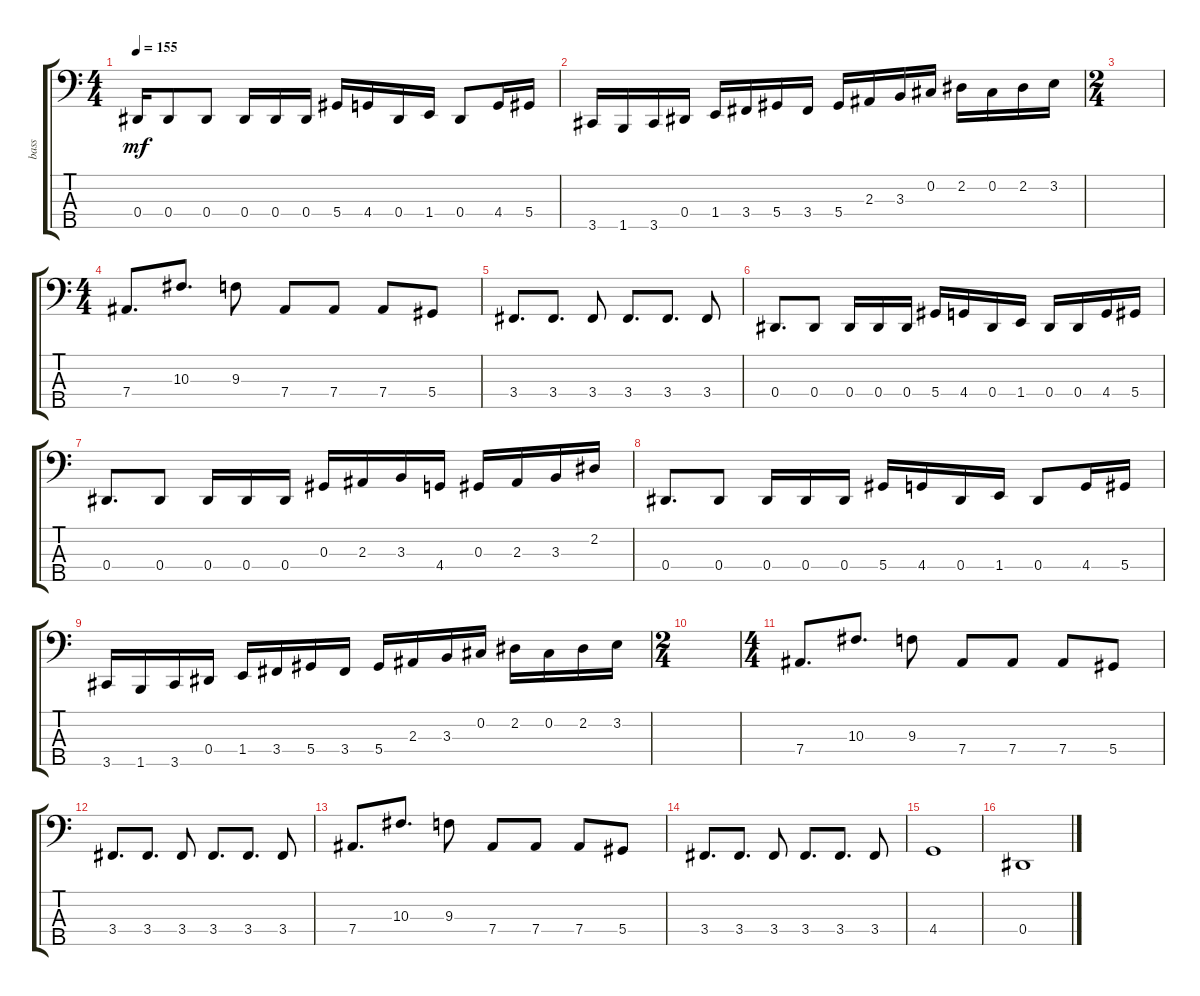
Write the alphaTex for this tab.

\track ("bass" "bass") {instrument electricbasspick}
\staff {score tabs}
\tuning (Gb2 Db2 Ab1 Eb1 Bb0) {hide}
\ts (4 4)
\tempo 155
\clef f4
\ks c
0.4.16{dy mf} 0.4.8 0.4.8 0.4.16 0.4.16 0.4.16 5.4.16 4.4.16 0.4.16 1.4.16 0.4.8 4.4.16 5.4.16 |
3.5.16 1.5.16 3.5.16 0.4.16 1.4.16 3.4.16 5.4.16 3.4.16 5.4.16 2.3.16 3.3.16 0.2.16 2.2.16 0.2.16 2.2.16 3.2.16 |
\ts (2 4)
|
\ts (4 4)
7.4.8{d} 10.3.8{d} 9.3.8 7.4.8 7.4.8 7.4.8 5.4.8 |
3.4.8{d} 3.4.8{d} 3.4.8 3.4.8{d} 3.4.8{d} 3.4.8 |
0.4.8{d} 0.4.8 0.4.16 0.4.16 0.4.16 5.4.16 4.4.16 0.4.16 1.4.16 0.4.16 0.4.16 4.4.16 5.4.16 |
0.4.8{d} 0.4.8 0.4.16 0.4.16 0.4.16 0.3.16 2.3.16 3.3.16 4.4.16 0.3.16 2.3.16 3.3.16 2.2.16 |
0.4.8{d} 0.4.8 0.4.16 0.4.16 0.4.16 5.4.16 4.4.16 0.4.16 1.4.16 0.4.8 4.4.16 5.4.16 |
3.5.16 1.5.16 3.5.16 0.4.16 1.4.16 3.4.16 5.4.16 3.4.16 5.4.16 2.3.16 3.3.16 0.2.16 2.2.16 0.2.16 2.2.16 3.2.16 |
\ts (2 4)
|
\ts (4 4)
7.4.8{d} 10.3.8{d} 9.3.8 7.4.8 7.4.8 7.4.8 5.4.8 |
3.4.8{d} 3.4.8{d} 3.4.8 3.4.8{d} 3.4.8{d} 3.4.8 |
7.4.8{d} 10.3.8{d} 9.3.8 7.4.8 7.4.8 7.4.8 5.4.8 |
3.4.8{d} 3.4.8{d} 3.4.8 3.4.8{d} 3.4.8{d} 3.4.8 |
4.4.1 |
0.4.1
